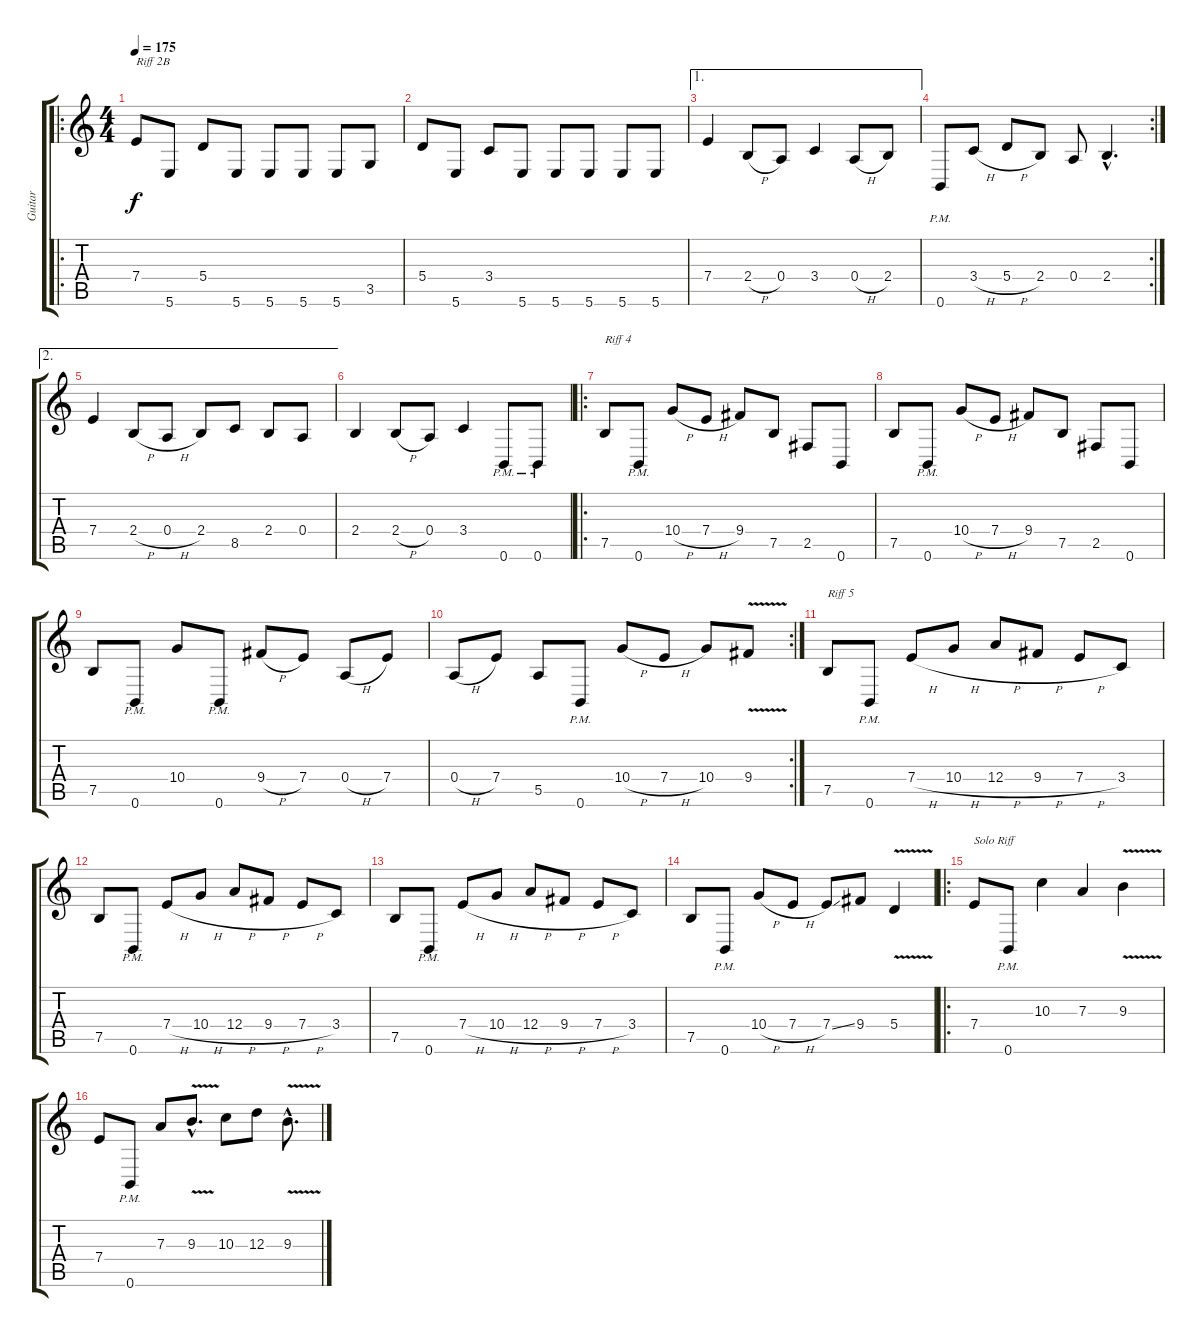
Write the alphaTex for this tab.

\track ("Guitar" "Guitar") {instrument distortionguitar}
\staff {score tabs}
\tuning (B3 Gb3 D3 A2 E2 B1) {hide}
\ro
\ts (4 4)
\tempo 175
\clef g2
\ks c
7.4.8{txt "Riff 2B" dy f} 5.6.8 5.4.8 5.6.8 5.6.8 5.6.8 5.6.8 3.5.8 |
5.4.8 5.6.8 3.4.8 5.6.8 5.6.8 5.6.8 5.6.8 5.6.8 |
\ae 1
7.4.4 2.4{h}.8 0.4.8 3.4.4 0.4{h}.8 2.4.8 |
\rc 2
0.6{pm}.8 3.4{h}.8 5.4{h}.8 2.4.8 0.4.8 2.4{hac}.4{d} |
\ae 2
7.4.4 2.4{h}.8 0.4{h}.8 2.4.8 8.5.8 2.4.8 0.4.8 |
2.4.4 2.4{h}.8 0.4.8 3.4.4 0.6{pm}.8 0.6{pm}.8 |
\ro
7.5.8{txt "Riff 4"} 0.6{pm}.8 10.4{h}.8 7.4{h}.8 9.4.8 7.5.8 2.5.8 0.6.8 |
7.5.8 0.6{pm}.8 10.4{h}.8 7.4{h}.8 9.4.8 7.5.8 2.5.8 0.6.8 |
7.5.8 0.6{pm}.8 10.4.8 0.6{pm}.8 9.4{h}.8 7.4.8 0.4{h}.8 7.4.8 |
\rc 2
0.4{h}.8 7.4.8 5.5.8 0.6{pm}.8 10.4{h}.8 7.4{h}.8 10.4.8 9.4{v}.8 |
7.5.8{txt "Riff 5"} 0.6{pm}.8 7.4{h}.8 10.4{h}.8 12.4{h}.8 9.4{h}.8 7.4{h}.8 3.4.8 |
7.5.8 0.6{pm}.8 7.4{h}.8 10.4{h}.8 12.4{h}.8 9.4{h}.8 7.4{h}.8 3.4.8 |
7.5.8 0.6{pm}.8 7.4{h}.8 10.4{h}.8 12.4{h}.8 9.4{h}.8 7.4{h}.8 3.4.8 |
7.5.8 0.6{pm}.8 10.4{h}.8 7.4{h}.8 7.4{ss}.8 9.4.8 5.4{v}.4 |
\ro
7.4.8{txt "Solo Riff "} 0.6{pm}.8 10.3.4 7.3.4 9.3{v}.4 |
7.4.8 0.6{pm}.8 7.3.8 9.3{v hac}.8{d} 10.3.8 12.3.8 9.3{v hac}.8{d}
